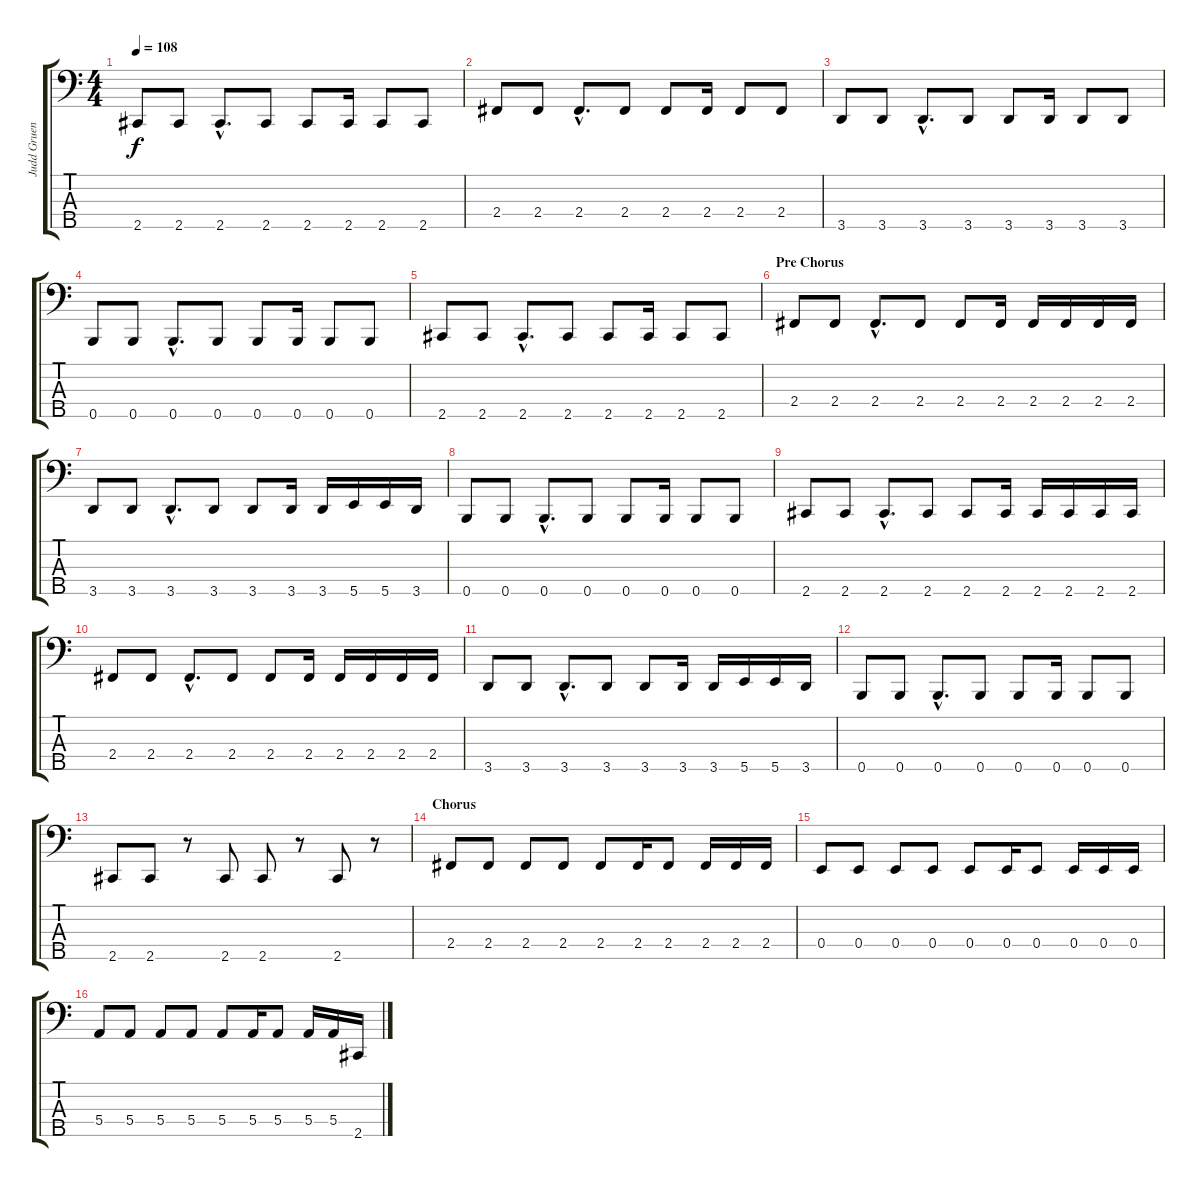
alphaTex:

\track ("Judd Gruenbaum (Volume Effect)" "Judd Gruen") {instrument electricbasspick}
\staff {score tabs}
\tuning (G2 D2 A1 E1 B0) {hide}
\ts (4 4)
\tempo 108
\clef f4
\ks c
2.5.8{dy f} 2.5.8 2.5{hac}.8{d} 2.5.8 2.5.8 2.5.16 2.5.8 2.5.8 |
2.4.8 2.4.8 2.4{hac}.8{d} 2.4.8 2.4.8 2.4.16 2.4.8 2.4.8 |
3.5.8 3.5.8 3.5{hac}.8{d} 3.5.8 3.5.8 3.5.16 3.5.8 3.5.8 |
0.5.8 0.5.8 0.5{hac}.8{d} 0.5.8 0.5.8 0.5.16 0.5.8 0.5.8 |
2.5.8 2.5.8 2.5{hac}.8{d} 2.5.8 2.5.8 2.5.16 2.5.8 2.5.8 |
\section ("" "Pre Chorus")
2.4.8 2.4.8 2.4{hac}.8{d} 2.4.8 2.4.8 2.4.16 2.4.16 2.4.16 2.4.16 2.4.16 |
3.5.8 3.5.8 3.5{hac}.8{d} 3.5.8 3.5.8 3.5.16 3.5.16 5.5.16 5.5.16 3.5.16 |
0.5.8 0.5.8 0.5{hac}.8{d} 0.5.8 0.5.8 0.5.16 0.5.8 0.5.8 |
2.5.8 2.5.8 2.5{hac}.8{d} 2.5.8 2.5.8 2.5.16 2.5.16 2.5.16 2.5.16 2.5.16 |
2.4.8 2.4.8 2.4{hac}.8{d} 2.4.8 2.4.8 2.4.16 2.4.16 2.4.16 2.4.16 2.4.16 |
3.5.8 3.5.8 3.5{hac}.8{d} 3.5.8 3.5.8 3.5.16 3.5.16 5.5.16 5.5.16 3.5.16 |
0.5.8 0.5.8 0.5{hac}.8{d} 0.5.8 0.5.8 0.5.16 0.5.8 0.5.8 |
2.5.8 2.5.8 r.8 2.5.8 2.5.8 r.8 2.5.8 r.8 |
\section ("" "Chorus")
2.4.8 2.4.8 2.4.8 2.4.8 2.4.8 2.4.16 2.4.8 2.4.16 2.4.16 2.4.16 |
0.4.8 0.4.8 0.4.8 0.4.8 0.4.8 0.4.16 0.4.8 0.4.16 0.4.16 0.4.16 |
5.4.8 5.4.8 5.4.8 5.4.8 5.4.8 5.4.16 5.4.8 5.4.16 5.4.16 2.5.16
